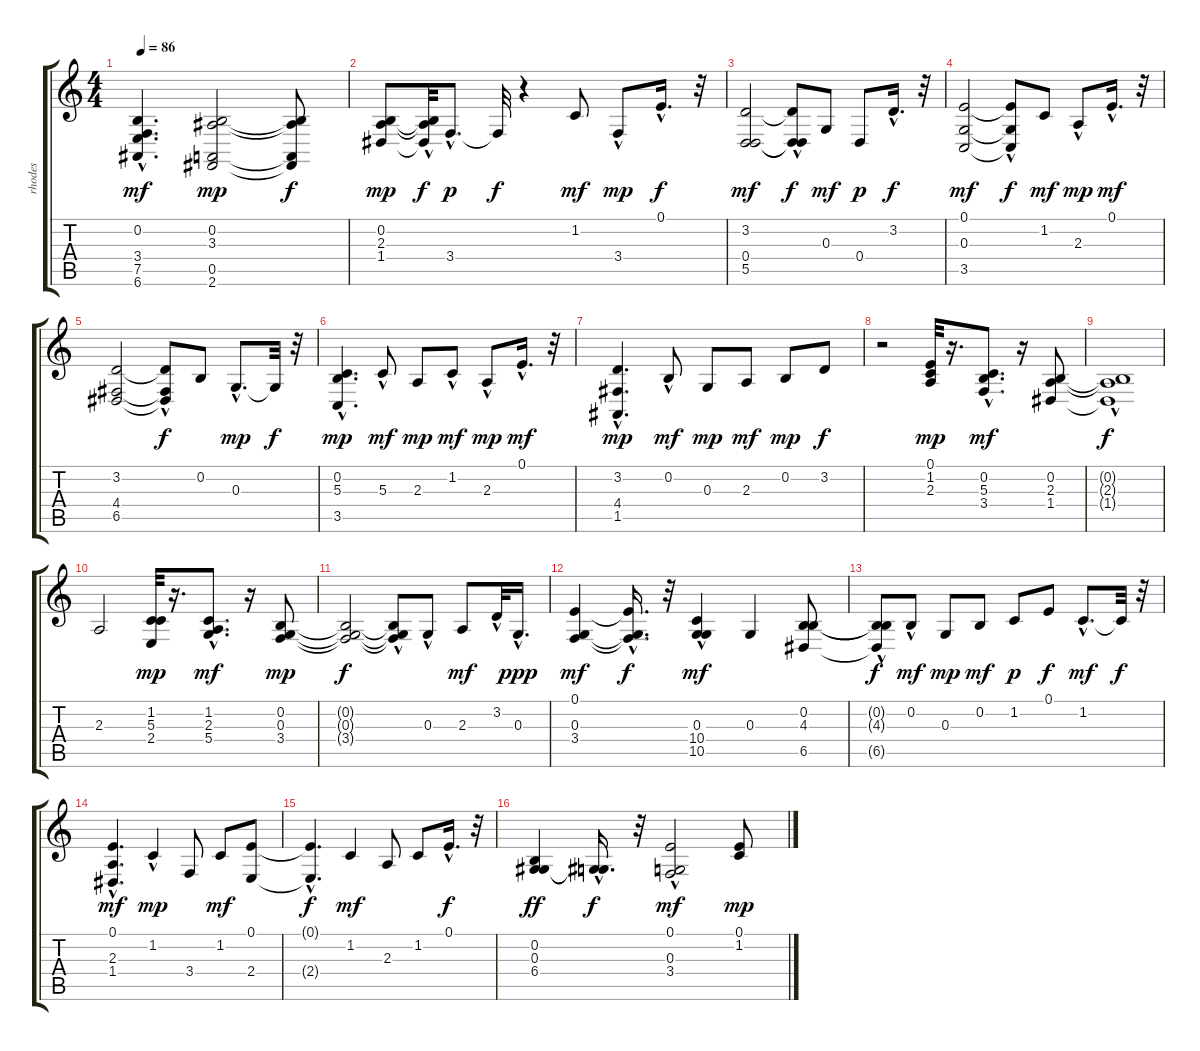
\track ("rhodes" "rhodes") {instrument electricpiano1}
\staff {score tabs}
\tuning (E4 B3 G3 D3 A2 E2) {hide}
\ts (4 4)
\tempo 86
\clef g2
\ks c
(0.2 3.4 7.5{hac} 6.6).4{d dy mf} (0.2 3.3 0.5 2.6).2{dy mp} (0.2{t} 3.3{t} 0.5{t} 2.6{t}).8{dy f} |
(0.2 2.3 1.4).8{dy mp} (0.2{t} 2.3{hac t} 1.4{t}).32{dy f} 3.4{hac}.8{d dy p} 3.4{t}.32{dy f} r.4 1.2.8{dy mf} 3.4{hac}.8{dy mp} 0.1{hac}.16{d dy f} r.32 |
(3.2 0.4 5.5).2{dy mf} (3.2{t} 0.4{hac t} 5.5{hac t}).8{dy f} 0.3.8{dy mf} 0.4.8{dy p} 3.2{hac}.16{d dy f} r.32 |
(0.1 0.3 3.5).2{dy mf} (0.1{t} 0.3{t} 3.5{hac t}).8{dy f} 1.2.8{dy mf} 2.3{hac}.8{dy mp} 0.1{hac}.16{d dy mf} r.32 |
(3.2 4.4 6.5).2 (3.2{hac t} 4.4{hac t} 6.5{hac t}).8{dy f} 0.2.8 0.3{hac}.8{d dy mp} 0.3{t}.32{dy f} r.32 |
(0.2{hac} 5.3 3.5{hac}).4{d dy mp} 5.3{hac}.8{dy mf} 2.3.8{dy mp} 1.2{hac}.8{dy mf} 2.3{hac}.8{dy mp} 0.1{hac}.16{d dy mf} r.32 |
(3.2{hac} 4.4 1.5{hac}).4{d dy mp} 0.2{hac}.8{dy mf} 0.3.8{dy mp} 2.3.8{dy mf} 0.2.8{dy mp} 3.2.8{dy f} |
r.2 (0.1 1.2 2.3).32{dy mp} r.16{d} (0.2{hac} 5.3{hac} 3.4{hac}).8{d dy mf} r.16 (0.2 2.3 1.4).8 |
(0.2{t} 2.3{t} 1.4{hac t}).1{dy f} |
2.3.2 (1.2 5.3 2.4).32{dy mp} r.16{d} (1.2{hac} 2.3{hac} 5.4{hac}).8{d dy mf} r.16 (0.2 0.3 3.4).8{dy mp} |
(0.2{t} 0.3{t} 3.4{t}).2{dy f} (0.2{t} 0.3{hac t} 3.4{t}).8 0.3{hac}.8 2.3.8{dy mf} 3.2{hac}.32 0.3{hac}.16{d dy ppp} |
(0.1 0.3 3.4).4{dy mf} (0.1{hac t} 0.3{hac t} 3.4{hac t}).16{d dy f} r.32 (0.3{hac} 10.4{hac} 10.5{hac}).4{dy mf} 0.3.4 (0.2 4.3 6.5).8 |
(0.2{hac t} 4.3{t} 6.5{t}).8{dy f} 0.2{hac}.8{dy mf} 0.3.8{dy mp} 0.2.8{dy mf} 1.2.8{dy p} 0.1.8{dy f} 1.2{hac}.8{d dy mf} 1.2{t}.32{dy f} r.32 |
(0.1{hac} 2.3{hac} 1.4).4{d dy mf} 1.2{hac}.4{dy mp} 3.4.8 1.2.8{dy mf} (0.1 2.4).8 |
(0.1{hac t} 2.4{t}).4{d dy f} 1.2.4{dy mf} 2.3.8 1.2.8 0.1{hac}.16{d dy f} r.32 |
(0.2 0.3 6.4).4{dy ff} (0.3{hac t} 6.4{hac t}).16{d dy f} r.32 (0.1{hac} 0.3{hac} 3.4).2{dy mf} (0.1 1.2).8{dy mp}
